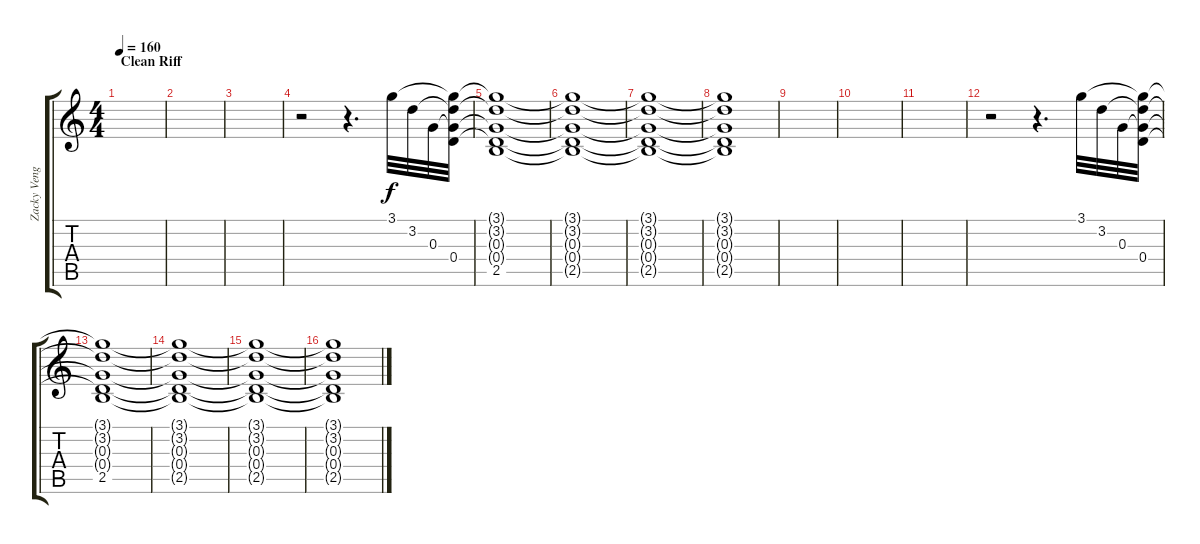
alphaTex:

\track ("Zacky Vengeance Ryhtem" "Zacky Veng") {instrument distortionguitar}
\staff {score tabs}
\tuning (E4 B3 G3 D3 A2 D2) {hide}
\ts (4 4)
\section ("" "Clean Riff")
\tempo 160
\clef g2
\ks c
|
|
|
r.2 r.4{d} 3.1.32 3.2.32 0.3.32 (3.1{t} 3.2{t} 0.3{t} 0.4).32 |
(3.1{t} 3.2{t} 0.3{t} 0.4{t} 2.5).1 |
(3.1{t} 3.2{t} 0.3{t} 0.4{t} 2.5{t}).1 |
(3.1{t} 3.2{t} 0.3{t} 0.4{t} 2.5{t}).1 |
(3.1{t} 3.2{t} 0.3{t} 0.4{t} 2.5{t}).1 |
|
|
|
r.2 r.4{d} 3.1.32 3.2.32 0.3.32 (3.1{t} 3.2{t} 0.3{t} 0.4).32 |
(3.1{t} 3.2{t} 0.3{t} 0.4{t} 2.5).1 |
(3.1{t} 3.2{t} 0.3{t} 0.4{t} 2.5{t}).1 |
(3.1{t} 3.2{t} 0.3{t} 0.4{t} 2.5{t}).1 |
(3.1{t} 3.2{t} 0.3{t} 0.4{t} 2.5{t}).1
